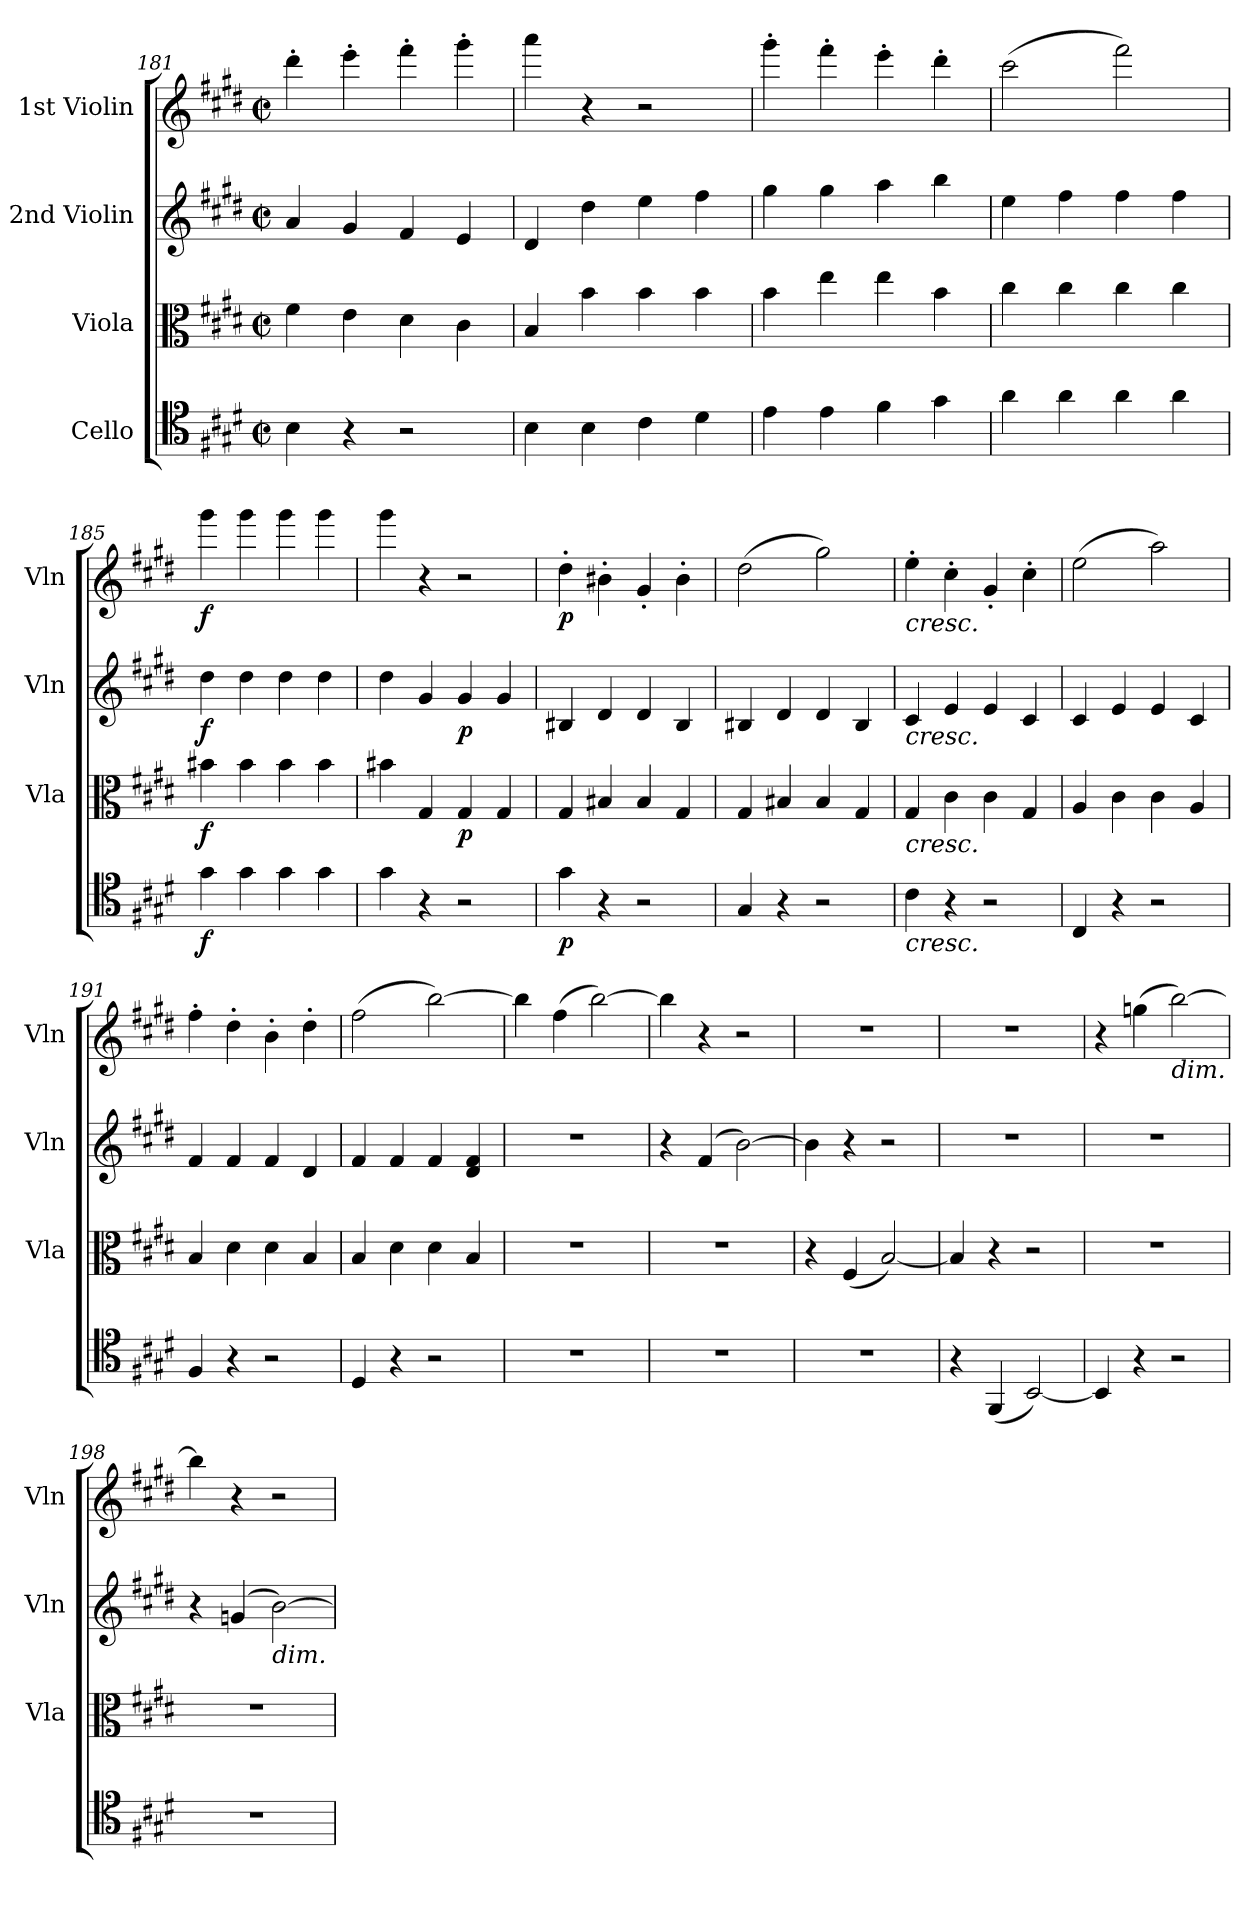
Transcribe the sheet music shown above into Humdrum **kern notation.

**kern	**dynam	**kern	**dynam	**kern	**dynam	**kern	**dynam
*part4	*part4	*part3	*part3	*part2	*part2	*part1	*part1
*staff4	*staff4	*staff3	*staff3	*staff2	*staff2	*staff1	*staff1
*I"Cello	*	*I"Viola	*	*I"2nd Violin	*	*I"1st Violin	*
*	*	*I'Vla	*	*I'Vln	*	*I'Vln	*
*clefC4	*	*clefC3	*	*clefG2	*	*clefG2	*
*k[f#c#g#d#]	*	*k[f#c#g#d#]	*	*k[f#c#g#d#]	*	*k[f#c#g#d#]	*
*E:	*	*E:	*	*E:	*	*E:	*
*M2/2	*	*M2/2	*	*M2/2	*	*M2/2	*
*met(c|)	*	*met(c|)	*	*met(c|)	*	*met(c|)	*
=181	=181	=181	=181	=181	=181	=181	=181
4B	.	4f#	.	4a	.	4ddd#'	.
4r	.	4e	.	4g#	.	4eee'	.
2r	.	4d#	.	4f#	.	4fff#'	.
.	.	4c#	.	4e	.	4ggg#'	.
=182	=182	=182	=182	=182	=182	=182	=182
4B	.	4B	.	4d#	.	4aaa	.
4B	.	4b	.	4dd#	.	4r	.
4c#	.	4b	.	4ee	.	2r	.
4d#	.	4b	.	4ff#	.	.	.
=183	=183	=183	=183	=183	=183	=183	=183
4e	.	4b	.	4gg#	.	4ggg#'	.
4e	.	4ee	.	4gg#	.	4fff#'	.
4f#	.	4ee	.	4aa	.	4eee'	.
4g#	.	4b	.	4bb	.	4ddd#'	.
=184	=184	=184	=184	=184	=184	=184	=184
4a	.	4cc#	.	4ee	.	(2ccc#	.
4a	.	4cc#	.	4ff#	.	.	.
4a	.	4cc#	.	4ff#	.	2fff#)	.
4a	.	4cc#	.	4ff#	.	.	.
=185	=185	=185	=185	=185	=185	=185	=185
4g#	f	4b#X	f	4dd#	f	4ggg#	f
4g#	.	4b#	.	4dd#	.	4ggg#	.
4g#	.	4b#	.	4dd#	.	4ggg#	.
4g#	.	4b#	.	4dd#	.	4ggg#	.
=186	=186	=186	=186	=186	=186	=186	=186
4g#	.	4b#X	.	4dd#	.	4ggg#	.
4r	.	4G#	.	4g#	.	4r	.
2r	.	4G#	p	4g#	p	2r	.
.	.	4G#	.	4g#	.	.	.
=187	=187	=187	=187	=187	=187	=187	=187
4g#	p	4G#	.	4B#X	.	4dd#'	p
4r	.	4B#X	.	4d#	.	4b#X'	.
2r	.	4B#	.	4d#	.	4g#'	.
.	.	4G#	.	4B#	.	4b#'	.
=188	=188	=188	=188	=188	=188	=188	=188
4G#	.	4G#	.	4B#X	.	(2dd#	.
4r	.	4B#X	.	4d#	.	.	.
2r	.	4B#	.	4d#	.	2gg#)	.
.	.	4G#	.	4B#	.	.	.
=189	=189	=189	=189	=189	=189	=189	=189
!	!	!	!	!	!	!LO:TX:b:i:t=cresc.	!
!	!	!	!	!LO:TX:b:i:t=cresc.	!	!	!
!	!	!LO:TX:b:i:t=cresc.	!	!	!	!	!
!LO:TX:b:i:t=cresc.	!	!	!	!	!	!	!
4c#	.	4G#	.	4c#	.	4ee'	.
4r	.	4c#	.	4e	.	4cc#'	.
2r	.	4c#	.	4e	.	4g#'	.
.	.	4G#	.	4c#	.	4cc#'	.
=190	=190	=190	=190	=190	=190	=190	=190
4C#	.	4A	.	4c#	.	(2ee	.
4r	.	4c#	.	4e	.	.	.
2r	.	4c#	.	4e	.	2aa)	.
.	.	4A	.	4c#	.	.	.
=191	=191	=191	=191	=191	=191	=191	=191
4F#	.	4B	.	4f#	.	4ff#'	.
4r	.	4d#	.	4f#	.	4dd#'	.
2r	.	4d#	.	4f#	.	4b'	.
.	.	4B	.	4d#	.	4dd#'	.
=192	=192	=192	=192	=192	=192	=192	=192
4D#	.	4B	.	4f#	.	(2ff#	.
4r	.	4d#	.	4f#	.	.	.
2r	.	4d#	.	4f#	.	[2bb)	.
.	.	4B	.	4d# 4f#	.	.	.
=193	=193	=193	=193	=193	=193	=193	=193
1r	.	1r	.	1r	.	4bb]	.
.	.	.	.	.	.	(4ff#	.
.	.	.	.	.	.	[2bb)	.
=194	=194	=194	=194	=194	=194	=194	=194
1r	.	1r	.	4r	.	4bb]	.
.	.	.	.	(4f#	.	4r	.
.	.	.	.	[2b)	.	2r	.
=195	=195	=195	=195	=195	=195	=195	=195
1r	.	4r	.	4b]	.	1r	.
.	.	(4F#	.	4r	.	.	.
.	.	[2B)	.	2r	.	.	.
=196	=196	=196	=196	=196	=196	=196	=196
4r	.	4B]	.	1r	.	1r	.
(4FF#	.	4r	.	.	.	.	.
[2BB)	.	2r	.	.	.	.	.
=197	=197	=197	=197	=197	=197	=197	=197
4BB]	.	1r	.	1r	.	4r	.
4r	.	.	.	.	.	(4ggn	.
!	!	!	!	!	!	!LO:TX:b:i:t=dim.	!
2r	.	.	.	.	.	[2bb)	.
=198	=198	=198	=198	=198	=198	=198	=198
1r	.	1r	.	4r	.	4bb]	.
.	.	.	.	(4gn	.	4r	.
!	!	!	!	!LO:TX:b:i:t=dim.	!	!	!
.	.	.	.	[2b)	.	2r	.
=	=	=	=	=	=	=	=
*-	*-	*-	*-	*-	*-	*-	*-
